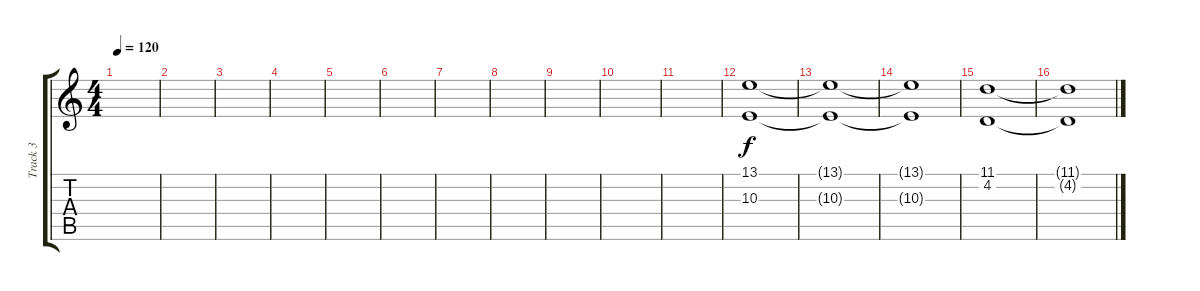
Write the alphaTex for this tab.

\track ("Track 3" "Track 3") {instrument stringensemble1}
\staff {score tabs}
\tuning (Eb4 Bb3 Gb3 Db3 Ab2 Eb2) {hide}
\ts (4 4)
\tempo 120
\clef g2
\ks c
|
|
|
|
|
|
|
|
|
|
|
(13.1 10.3).1 |
(13.1{t} 10.3{t}).1 |
(13.1{t} 10.3{t}).1 |
(11.1 4.2).1 |
(11.1{t} 4.2{t}).1
